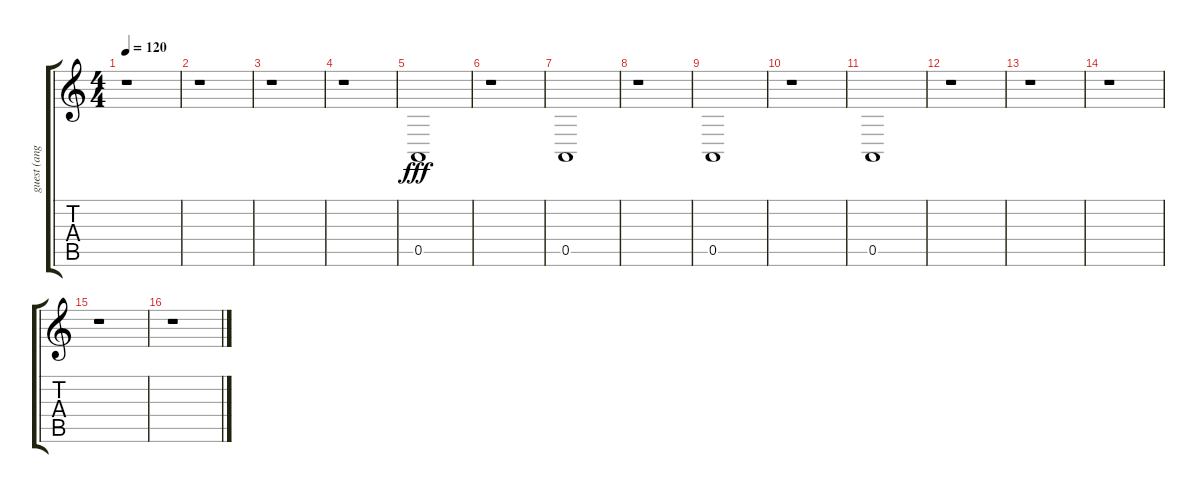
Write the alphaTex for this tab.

\track ("guest (angie) bell" "guest (ang") {instrument fx3crystal}
\staff {score tabs}
\tuning (E4 B3 G3 D3 A2 E2) {hide}
\ts (4 4)
\tempo 120
\clef g2
\ks c
r.1{dy fff} |
r.1 |
r.1 |
r.1 |
0.5.1 |
r.1 |
0.5.1 |
r.1 |
0.5.1 |
r.1 |
0.5.1 |
r.1 |
r.1 |
r.1 |
r.1 |
r.1
